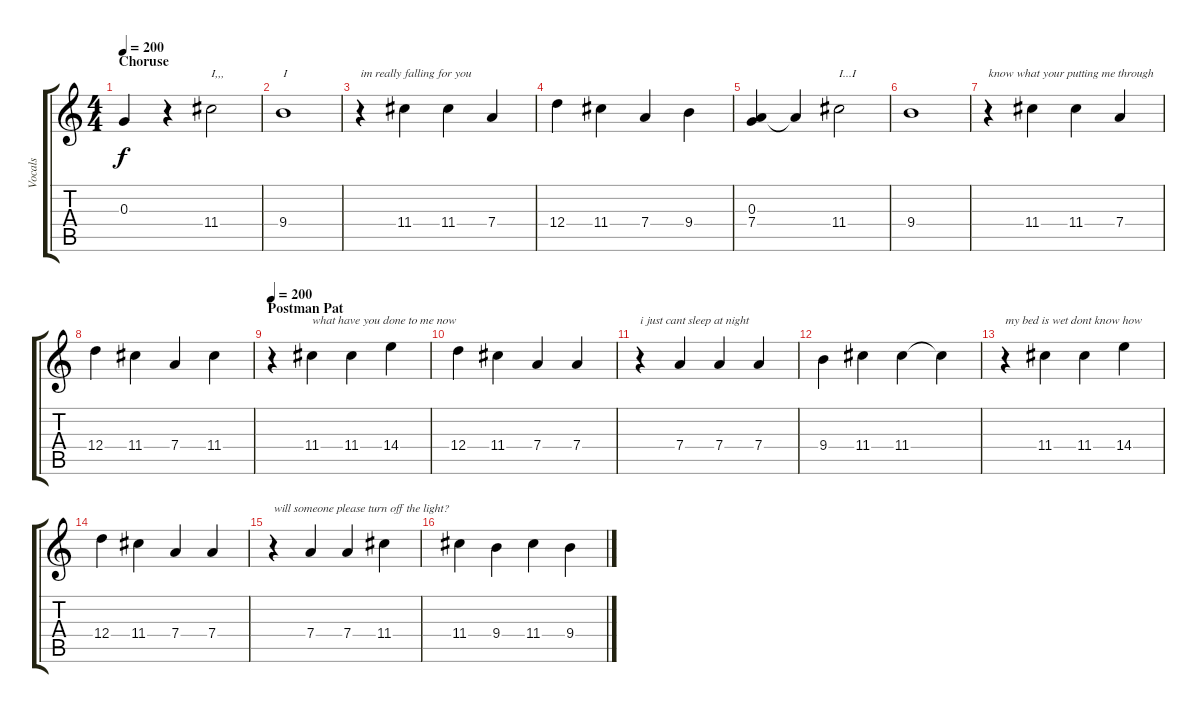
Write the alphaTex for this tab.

\track ("Vocals" "Vocals") {instrument distortionguitar}
\staff {score tabs}
\tuning (E4 B3 G3 D3 A2 E2) {hide}
\ts (4 4)
\section ("" "Choruse")
\tempo 200
\clef g2
\ks c
0.3.4{dy f} r.4 11.4.2{txt "I,,,"} |
9.4.1{txt "I"} |
r.4{txt "im really falling for you"} 11.4.4 11.4.4 7.4.4 |
12.4.4 11.4.4 7.4.4 9.4.4 |
(0.3 7.4).4 7.4{t}.4 11.4.2{txt "I...I"} |
9.4.1 |
r.4{txt "know what your putting me through"} 11.4.4 11.4.4 7.4.4 |
12.4.4 11.4.4 7.4.4 11.4.4 |
\section ("" "Postman Pat")
\tempo 200
r.4 11.4.4{txt "what have you done to me now"} 11.4.4 14.4.4 |
12.4.4 11.4.4 7.4.4 7.4.4 |
r.4{txt "i just cant sleep at night"} 7.4.4 7.4.4 7.4.4 |
9.4.4 11.4.4 11.4.4 11.4{t}.4 |
r.4{txt "my bed is wet dont know how"} 11.4.4 11.4.4 14.4.4 |
12.4.4 11.4.4 7.4.4 7.4.4 |
r.4{txt "will someone please turn off the light?"} 7.4.4 7.4.4 11.4.4 |
11.4.4 9.4.4 11.4.4 9.4.4
